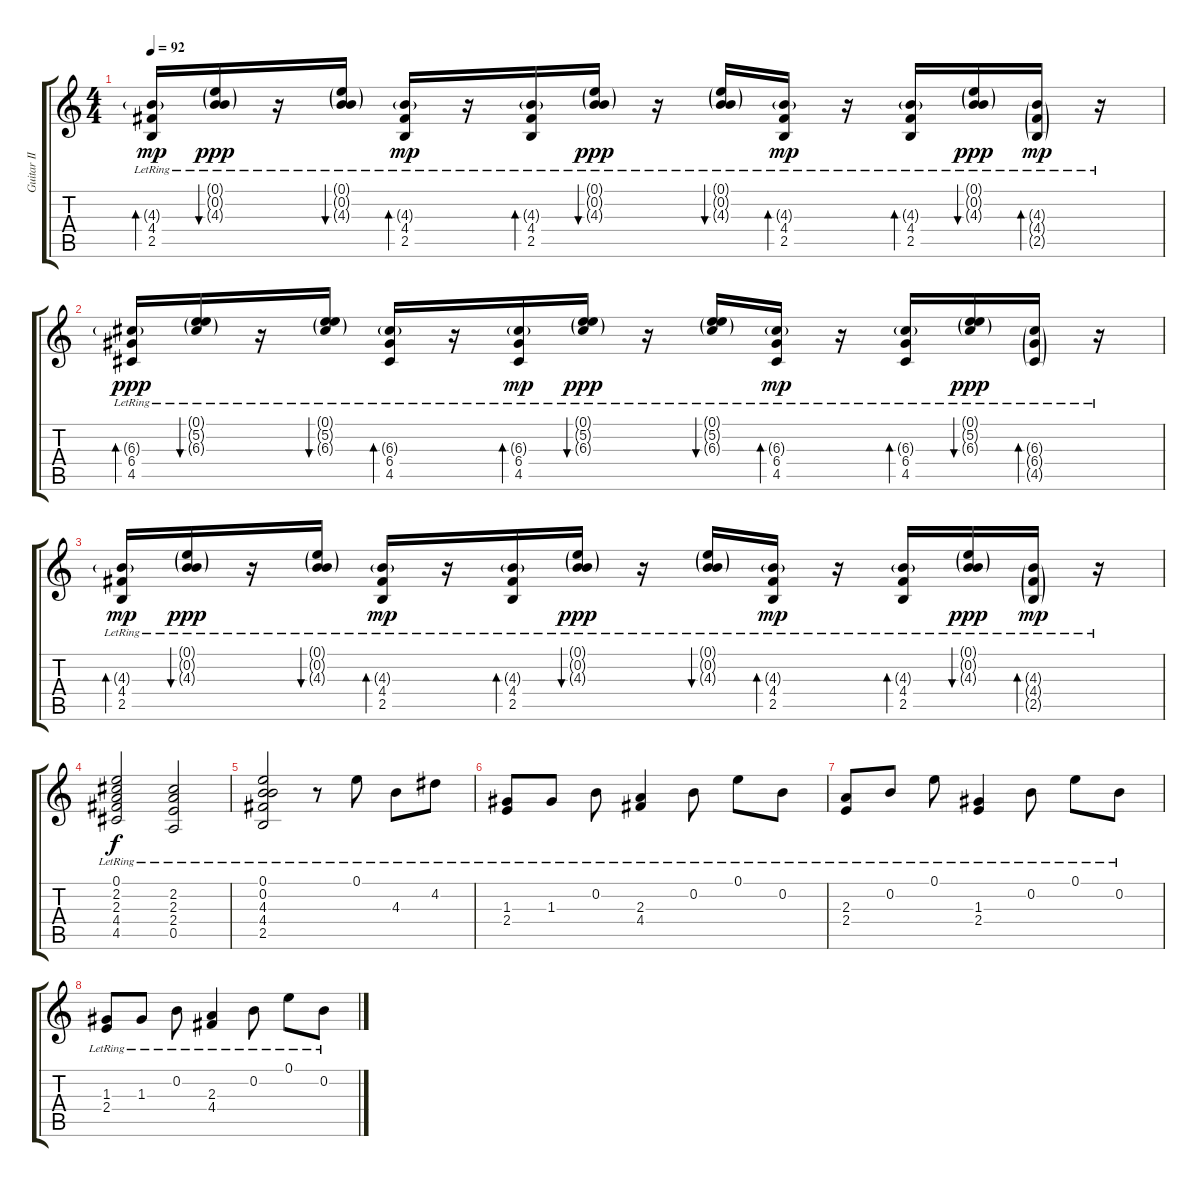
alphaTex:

\track ("Guitar II" "Guitar II") {instrument acousticguitarsteel}
\staff {score tabs}
\tuning (E4 B3 G3 D3 A2 E2) {hide}
\ts (4 4)
\tempo 92
\clef g2
\ks c
(4.3{g lr} 4.4{lr} 2.5{lr}).16{bd 60 dy mp} (0.1{g lr} 0.2{g lr} 4.3{g lr}).16{bu 60 dy ppp} r.16 (0.1{g lr} 0.2{g lr} 4.3{g lr}).16{bu 60} (4.3{g lr} 4.4{lr} 2.5{lr}).16{bd 60 dy mp} r.16 (4.3{g lr} 4.4{lr} 2.5{lr}).16{bd 60} (0.1{g lr} 0.2{g lr} 4.3{g lr}).16{bu 60 dy ppp} r.16 (0.1{g lr} 0.2{g lr} 4.3{g lr}).16{bu 60} (4.3{g lr} 4.4{lr} 2.5{lr}).16{bd 60 dy mp} r.16 (4.3{g lr} 4.4{lr} 2.5{lr}).16{bd 60} (0.1{g lr} 0.2{g lr} 4.3{g lr}).16{bu 60 dy ppp} (4.3{g lr} 4.4{g lr} 2.5{g lr}).16{bd 60 dy mp} r.16 |
(6.3{g lr} 6.4{lr} 4.5{lr}).16{bd 60 dy ppp} (0.1{g lr} 5.2{g lr} 6.3{g lr}).16{bu 60} r.16 (0.1{g lr} 5.2{g lr} 6.3{g lr}).16{bu 60} (6.3{g lr} 6.4{lr} 4.5{lr}).16{bd 60} r.16 (6.3{g lr} 6.4{lr} 4.5{lr}).16{bd 60 dy mp} (0.1{g lr} 5.2{g lr} 6.3{g lr}).16{bu 60 dy ppp} r.16 (0.1{g lr} 5.2{g lr} 6.3{g lr}).16{bu 60} (6.3{g lr} 6.4{lr} 4.5{lr}).16{bd 60 dy mp} r.16 (6.3{g lr} 6.4{lr} 4.5{lr}).16{bd 60} (0.1{g lr} 5.2{g lr} 6.3{g lr}).16{bu 60 dy ppp} (6.3{g lr} 6.4{g lr} 4.5{g lr}).16{bd 60} r.16 |
(4.3{g lr} 4.4{lr} 2.5{lr}).16{bd 60 dy mp} (0.1{g lr} 0.2{g lr} 4.3{g lr}).16{bu 60 dy ppp} r.16 (0.1{g lr} 0.2{g lr} 4.3{g lr}).16{bu 60} (4.3{g lr} 4.4{lr} 2.5{lr}).16{bd 60 dy mp} r.16 (4.3{g lr} 4.4{lr} 2.5{lr}).16{bd 60} (0.1{g lr} 0.2{g lr} 4.3{g lr}).16{bu 60 dy ppp} r.16 (0.1{g lr} 0.2{g lr} 4.3{g lr}).16{bu 60} (4.3{g lr} 4.4{lr} 2.5{lr}).16{bd 60 dy mp} r.16 (4.3{g lr} 4.4{lr} 2.5{lr}).16{bd 60} (0.1{g lr} 0.2{g lr} 4.3{g lr}).16{bu 60 dy ppp} (4.3{g lr} 4.4{g lr} 2.5{g lr}).16{bd 60 dy mp} r.16 |
(0.1{lr} 2.2{lr} 2.3{lr} 4.4{lr} 4.5{lr}).2{dy f} (2.2{lr} 2.3{lr} 2.4{lr} 0.5{lr}).2 |
(0.1{lr} 0.2{lr} 4.3{lr} 4.4{lr} 2.5{lr}).2 r.8 0.1{lr}.8 4.3{lr}.8 4.2{lr}.8 |
(1.3{lr} 2.4{lr}).8 1.3{lr}.8 0.2{lr}.8 (2.3{lr} 4.4{lr}).4 0.2{lr}.8 0.1{lr}.8 0.2{lr}.8 |
(2.3{lr} 2.4{lr}).8 0.2{lr}.8 0.1{lr}.8 (1.3{lr} 2.4{lr}).4 0.2{lr}.8 0.1{lr}.8 0.2{lr}.8 |
(1.3{lr} 2.4{lr}).8 1.3{lr}.8 0.2{lr}.8 (2.3{lr} 4.4{lr}).4 0.2{lr}.8 0.1{lr}.8 0.2{lr}.8
